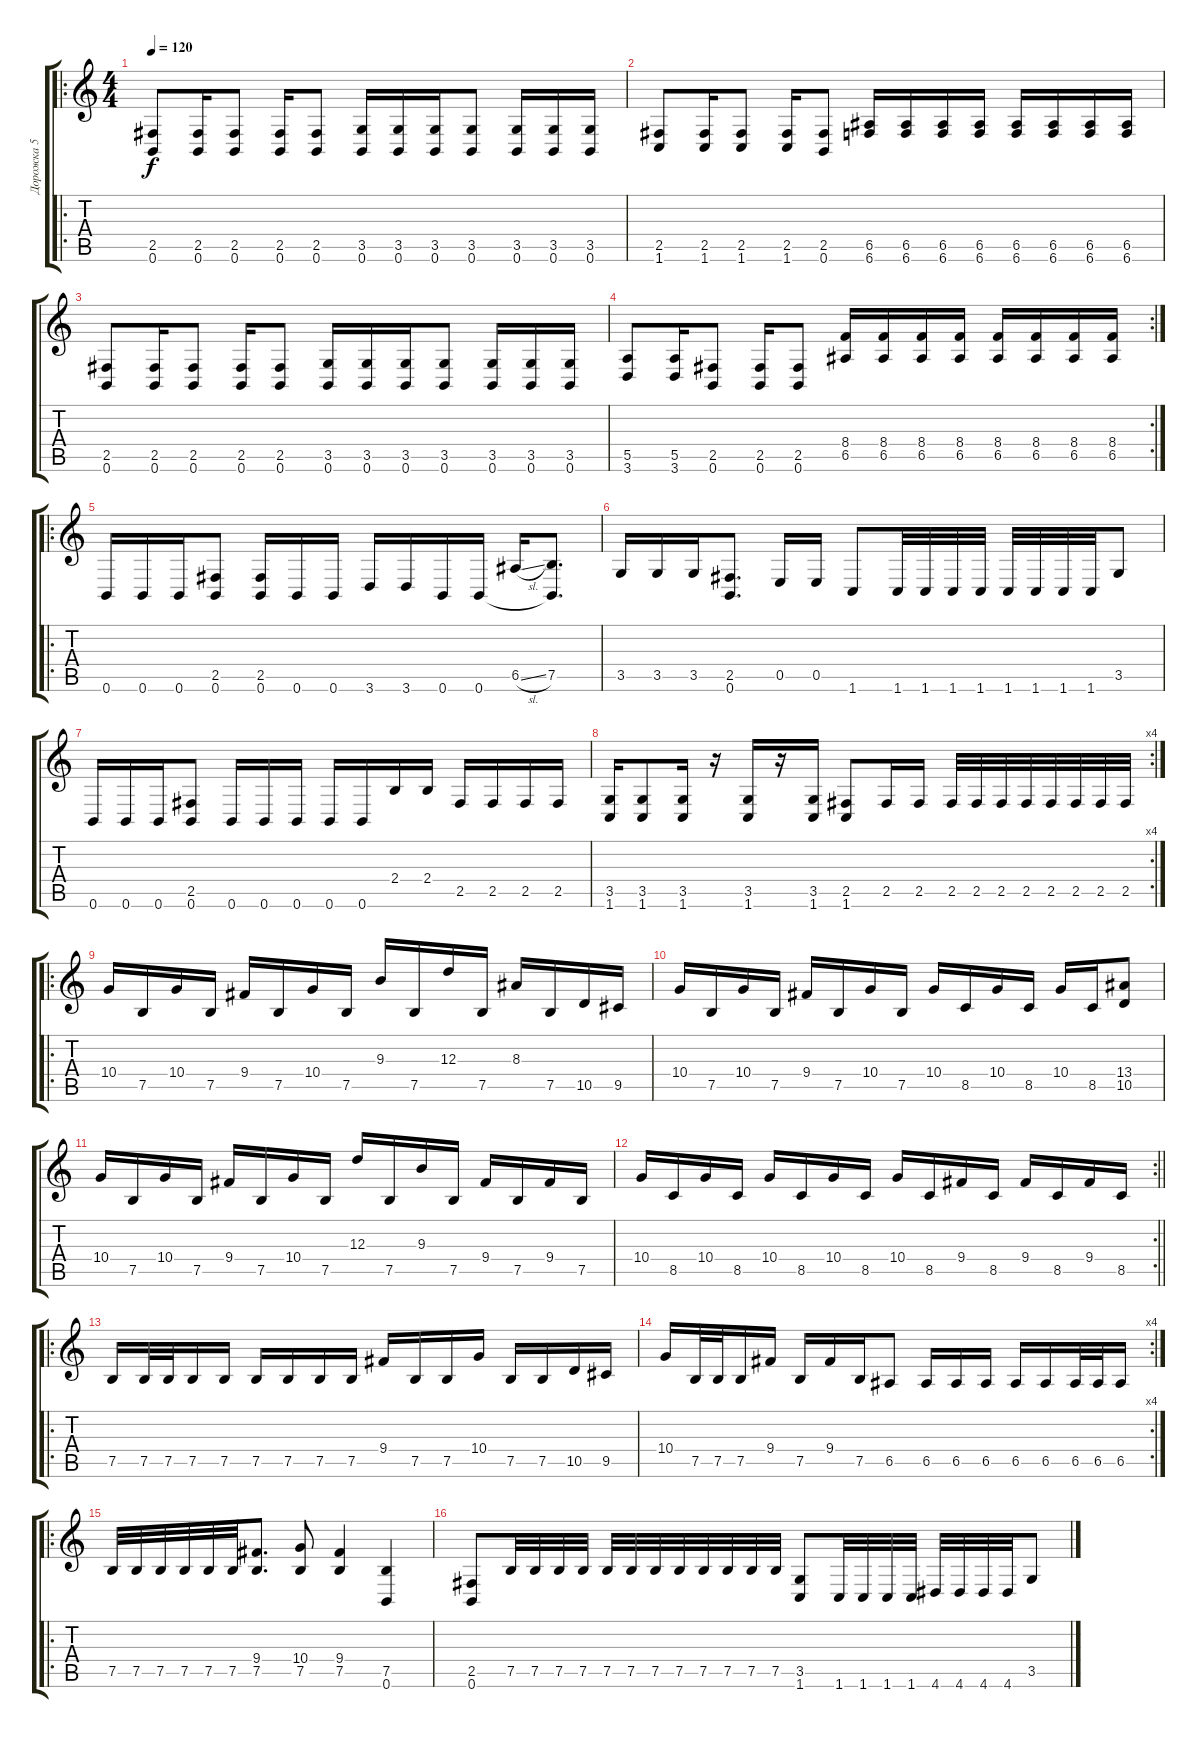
\track ("Дорожка 5" "Дорожка 5") {instrument distortionguitar}
\staff {score tabs}
\tuning (B3 Gb3 D3 A2 E2 B1) {hide}
\ro
\ts (4 4)
\tempo 120
\clef g2
\ks c
(2.5 0.6).8{dy f} (2.5 0.6).16 (2.5 0.6).8 (2.5 0.6).16 (2.5 0.6).8 (3.5 0.6).16 (3.5 0.6).16 (3.5 0.6).16 (3.5 0.6).8 (3.5 0.6).16 (3.5 0.6).16 (3.5 0.6).16 |
(2.5 1.6).8 (2.5 1.6).16 (2.5 1.6).8 (2.5 1.6).16 (2.5 0.6).8 (6.5 6.6).16 (6.5 6.6).16 (6.5 6.6).16 (6.5 6.6).16 (6.5 6.6).16 (6.5 6.6).16 (6.5 6.6).16 (6.5 6.6).16 |
(2.5 0.6).8 (2.5 0.6).16 (2.5 0.6).8 (2.5 0.6).16 (2.5 0.6).8 (3.5 0.6).16 (3.5 0.6).16 (3.5 0.6).16 (3.5 0.6).8 (3.5 0.6).16 (3.5 0.6).16 (3.5 0.6).16 |
\rc 2
(5.5 3.6).8 (5.5 3.6).16 (2.5 0.6).8 (2.5 0.6).16 (2.5 0.6).8 (8.4 6.5).16 (8.4 6.5).16 (8.4 6.5).16 (8.4 6.5).16 (8.4 6.5).16 (8.4 6.5).16 (8.4 6.5).16 (8.4 6.5).16 |
\ro
0.6.16 0.6.16 0.6.16 (2.5 0.6).8 (2.5 0.6).16 0.6.16 0.6.16 3.6.16 3.6.16 0.6.16 0.6.16 6.5{sl}.16 (7.5 0.6{t}).8{d} |
3.5.16 3.5.16 3.5.16 (2.5 0.6).8{d} 0.5.16 0.5.16 1.6.8 1.6.32 1.6.32 1.6.32 1.6.32 1.6.32 1.6.32 1.6.32 1.6.32 3.5.8 |
0.6.16 0.6.16 0.6.16 (2.5 0.6).8 0.6.16 0.6.16 0.6.16 0.6.16 0.6.16 2.4.16 2.4.16 2.5.16 2.5.16 2.5.16 2.5.16 |
\rc 4
(3.5 1.6).16 (3.5 1.6).8 (3.5 1.6).16 r.16 (3.5 1.6).16 r.16 (3.5 1.6).16 (2.5 1.6).8 2.5.16 2.5.16 2.5.32 2.5.32 2.5.32 2.5.32 2.5.32 2.5.32 2.5.32 2.5.32 |
\ro
10.4.16 7.5.16 10.4.16 7.5.16 9.4.16 7.5.16 10.4.16 7.5.16 9.3.16 7.5.16 12.3.16 7.5.16 8.3.16 7.5.16 10.5.16 9.5.16 |
10.4.16 7.5.16 10.4.16 7.5.16 9.4.16 7.5.16 10.4.16 7.5.16 10.4.16 8.5.16 10.4.16 8.5.16 10.4.16 8.5.16 (13.4 10.5).8 |
10.4.16 7.5.16 10.4.16 7.5.16 9.4.16 7.5.16 10.4.16 7.5.16 12.3.16 7.5.16 9.3.16 7.5.16 9.4.16 7.5.16 9.4.16 7.5.16 |
\rc 2
\barLineRight lightlight
10.4.16 8.5.16 10.4.16 8.5.16 10.4.16 8.5.16 10.4.16 8.5.16 10.4.16 8.5.16 9.4.16 8.5.16 9.4.16 8.5.16 9.4.16 8.5.16 |
\ro
7.5.16 7.5.32 7.5.32 7.5.16 7.5.16 7.5.16 7.5.16 7.5.16 7.5.16 9.4.16 7.5.16 7.5.16 10.4.16 7.5.16 7.5.16 10.5.16 9.5.16 |
\rc 4
10.4.16 7.5.32 7.5.32 7.5.16 9.4.16 7.5.16 9.4.16 7.5.16 6.5.8 6.5.16 6.5.16 6.5.16 6.5.16 6.5.16 6.5.32 6.5.32 6.5.16 |
\ro
7.5.32 7.5.32 7.5.32 7.5.32 7.5.32 7.5.32 (9.4 7.5).8{d} (10.4 7.5).8 (9.4 7.5).4 (7.5 0.6).4 |
(2.5 0.6).8 7.5.32 7.5.32 7.5.32 7.5.32 7.5.32 7.5.32 7.5.32 7.5.32 7.5.32 7.5.32 7.5.32 7.5.32 (3.5 1.6).8 1.6.32 1.6.32 1.6.32 1.6.32 4.6.32 4.6.32 4.6.32 4.6.32 3.5.8
